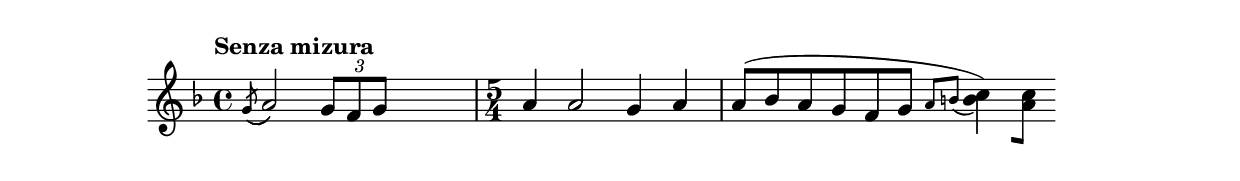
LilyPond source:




melody = \absolute  {
  \clef treble
  \key d \minor
  \time 4/4 \tempo "Senza mizura" 
 
\acciaccatura { g'8 ( } a'2  ) \times 2/3  { g'8 [ f' g'8 ] } s4 | \time 5/4 a'4 a'2 g'4 a' | 
  a'8 ( [ bes' a' g' f' g' ] \grace { a' [ } {} \acciaccatura {
    b'8
    ]
  } {} <c'' b'>4 ) [ <c'' a'>8 ] \break |


}

text = \lyricmode {

 
 
}

textL = \lyricmode {
 
 
}

\score{
 \header {
  title = \markup { \fontsize #-3 "Небето се отваря / Nebeto se otvaria" }
  %subtitle = \markup \center-column { " " \vspace #1 } 
  
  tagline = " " %supress footer Music engraving by LilyPond 2.18.0—www.lilypond.org
 % arranger = \markup { \fontsize #+1 "Контекстуализация: Йордан Камджалов / Contextualization: Yordan Kamdzhalov" }
  %composer = \markup \center-column { "Бейнса Дуно / Beinsa Duno" \vspace #1 } 

}
  <<
    \new Voice = "one" {
      
      \melody
    }
    \new Lyrics \lyricsto "one" \text
    \new Lyrics \lyricsto "one" \textL
  >>
 
}